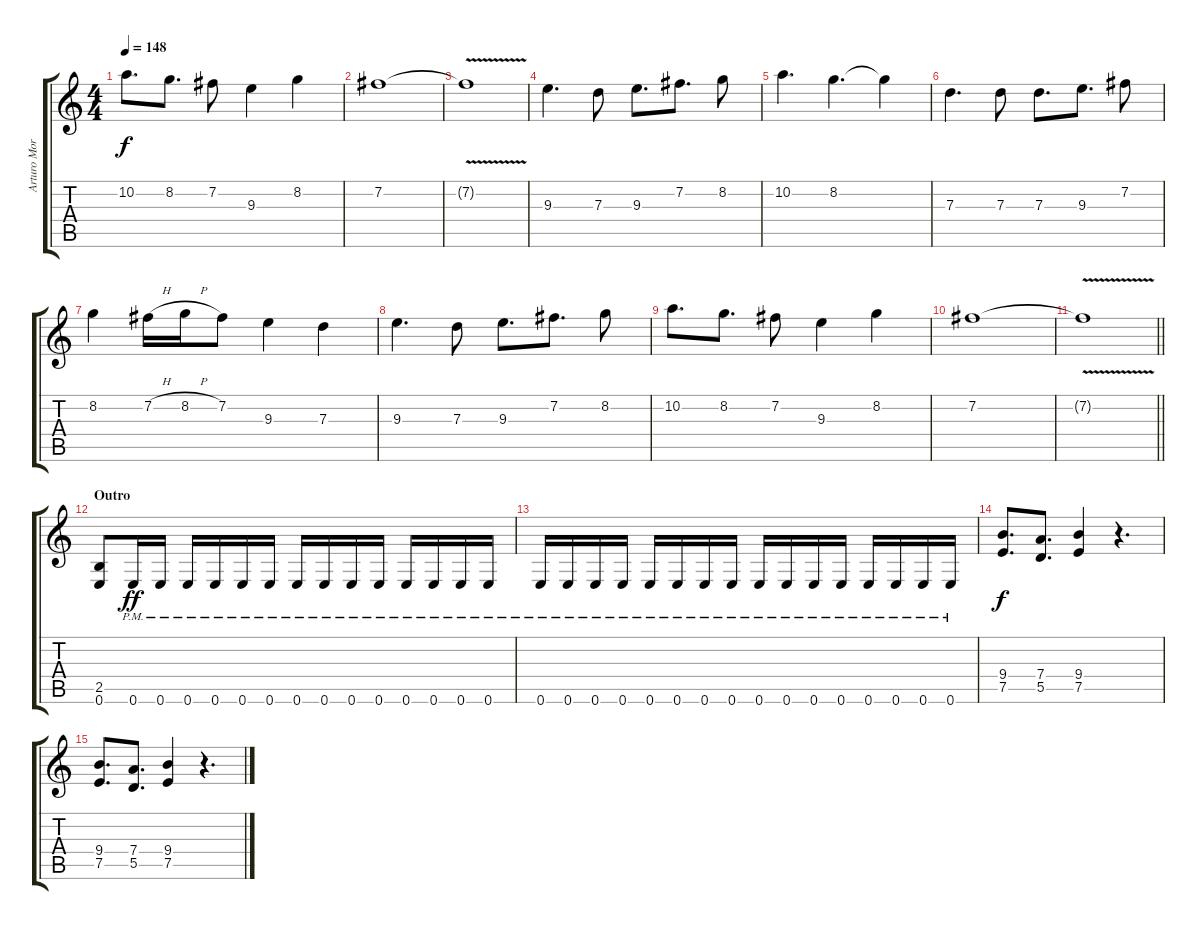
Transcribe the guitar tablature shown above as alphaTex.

\track ("Arturo Morras" "Arturo Mor") {instrument distortionguitar}
\staff {score tabs}
\tuning (E4 B3 G3 D3 A2 E2) {hide}
\ts (4 4)
\tempo 148
\clef g2
\ks c
10.2.8{d dy f} 8.2.8{d} 7.2.8 9.3.4 8.2.4 |
7.2.1 |
7.2{v t}.1 |
9.3.4{d} 7.3.8 9.3.8{d} 7.2.8{d} 8.2.8 |
10.2.4{d} 8.2.4{d} 8.2{t}.4 |
7.3.4{d} 7.3.8 7.3.8{d} 9.3.8{d} 7.2.8 |
8.2.4 7.2{h}.16 8.2{h}.16 7.2.8 9.3.4 7.3.4 |
9.3.4{d} 7.3.8 9.3.8{d} 7.2.8{d} 8.2.8 |
10.2.8{d} 8.2.8{d} 7.2.8 9.3.4 8.2.4 |
7.2.1 |
\barLineRight lightlight
7.2{v t}.1 |
\section ("" "Outro")
(2.5 0.6).8 0.6{pm}.16{dy ff} 0.6{pm}.16 0.6{pm}.16 0.6{pm}.16 0.6{pm}.16 0.6{pm}.16 0.6{pm}.16 0.6{pm}.16 0.6{pm}.16 0.6{pm}.16 0.6{pm}.16 0.6{pm}.16 0.6{pm}.16 0.6{pm}.16 |
0.6{pm}.16 0.6{pm}.16 0.6{pm}.16 0.6{pm}.16 0.6{pm}.16 0.6{pm}.16 0.6{pm}.16 0.6{pm}.16 0.6{pm}.16 0.6{pm}.16 0.6{pm}.16 0.6{pm}.16 0.6{pm}.16 0.6{pm}.16 0.6{pm}.16 0.6{pm}.16 |
(9.4 7.5).8{d dy f} (7.4 5.5).8{d} (9.4 7.5).4 r.4{d} |
(9.4 7.5).8{d} (7.4 5.5).8{d} (9.4 7.5).4 r.4{d}
